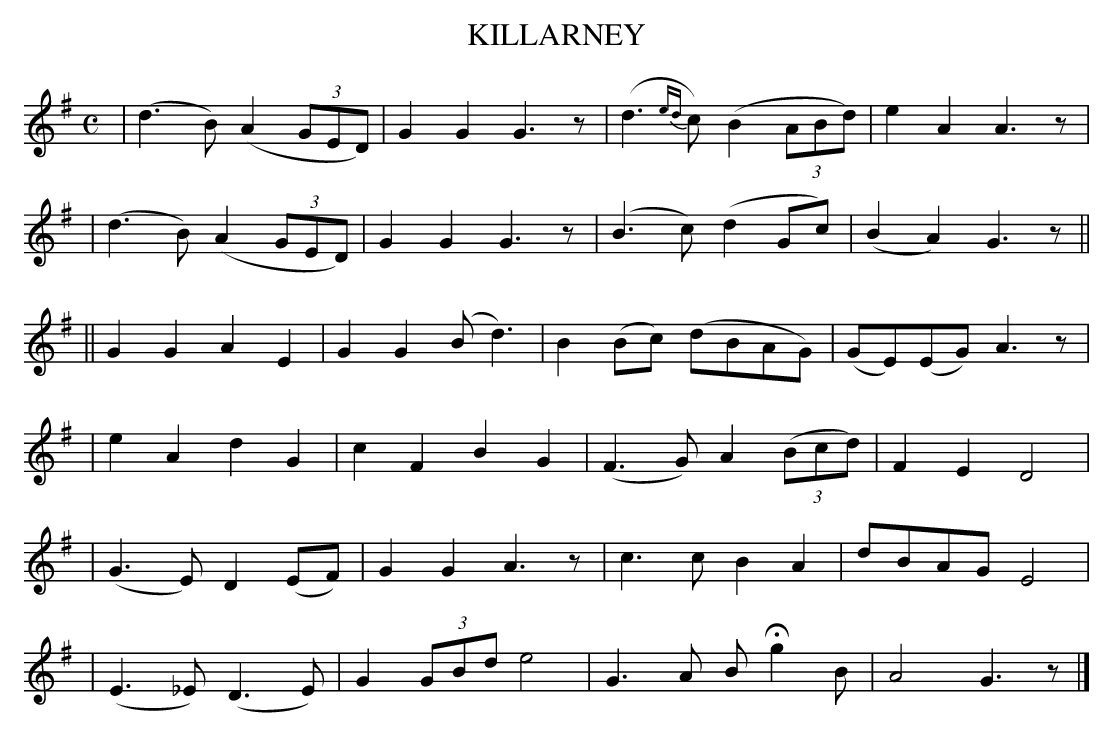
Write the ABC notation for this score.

X:1
T: KILLARNEY
M: C
L: 1/8
K: G
| (d3B) (A2(3GED) | G2G2 G3z | (d3{ed}c) (B2(3ABd) | e2A2 A3z |
| (d3B) (A2(3GED) | G2G2 G3z | (B3c) (d2Gc) | (B2A2) G3z ||
|| G2G2 A2E2 | G2G2 (Bd3) | B2(Bc) (dBAG) | (GE)(EG) A3z |
| ">"e2">"A2 ">"d2">"G2 | ">"c2">"F2 ">"B2">"G2 | ">"(F3G) A2 ((3Bcd) | F2E2 D4 |
| (G3E) D2 (EF) | G2G2 A3z | c3c B2A2 | dBAG E4 |
| (E3_E) (D3E) | G2 (3GBd e4 | G3A BHg2B | A4 G3z |]
